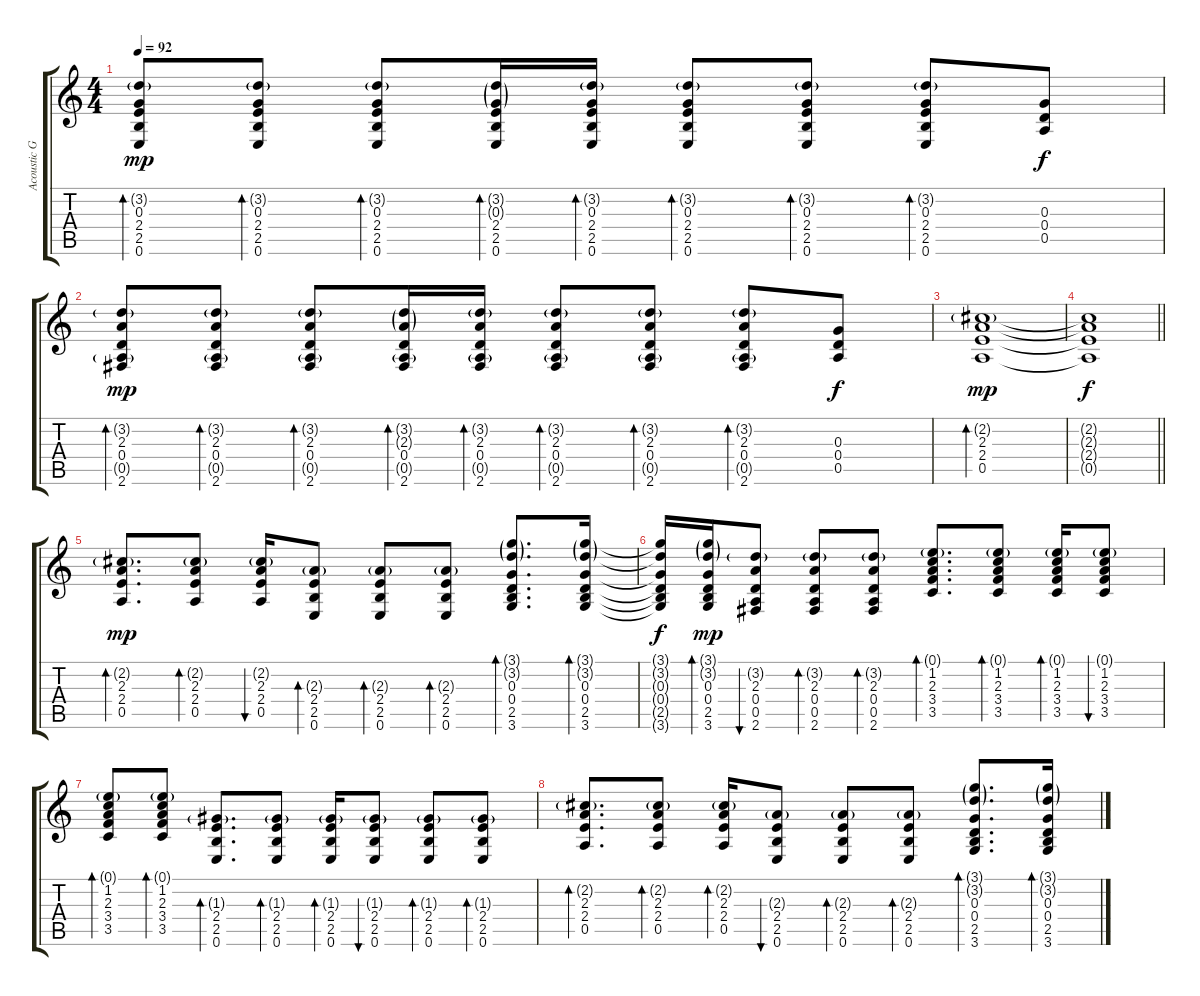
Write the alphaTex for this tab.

\track ("Acoustic Guitar 1" "Acoustic G") {instrument acousticguitarsteel}
\staff {score tabs}
\tuning (E4 B3 G3 D3 A2 E2) {hide}
\ts (4 4)
\tempo 92
\clef g2
\ks c
(3.2{g} 0.3 2.4 2.5 0.6).8{bd 30 dy mp} (3.2{g} 0.3 2.4 2.5 0.6).8{bd 30} (3.2{g} 0.3 2.4 2.5 0.6).8{bd 30} (3.2{g} 0.3{g} 2.4 2.5 0.6).16{bd 30} (3.2{g} 0.3 2.4 2.5 0.6).16{bd 30} (3.2{g} 0.3 2.4 2.5 0.6).8{bd 30} (3.2{g} 0.3 2.4 2.5 0.6).8{bd 30} (3.2{g} 0.3 2.4 2.5 0.6).8{bd 30} (0.3 0.4 0.5).8{dy f} |
(3.2{g} 2.3 0.4 0.5{g} 2.6).8{bd 30 dy mp} (3.2{g} 2.3 0.4 0.5{g} 2.6).8{bd 30} (3.2{g} 2.3 0.4 0.5{g} 2.6).8{bd 30} (3.2{g} 2.3{g} 0.4 0.5{g} 2.6).16{bd 30} (3.2{g} 2.3 0.4 0.5{g} 2.6).16{bd 30} (3.2{g} 2.3 0.4 0.5{g} 2.6).8{bd 60} (3.2{g} 2.3 0.4 0.5{g} 2.6).8{bd 30} (3.2{g} 2.3 0.4 0.5{g} 2.6).8{bd 30} (0.3 0.4 0.5).8{dy f} |
(2.2{g} 2.3 2.4 0.5).1{bd 30 dy mp} |
\barLineRight lightlight
(2.2{t} 2.3{t} 2.4{t} 0.5{t}).1{dy f} |
(2.2{g} 2.3 2.4 0.5).8{d bd 60 dy mp} (2.2{g} 2.3 2.4 0.5).8{bd 60} (2.2{g} 2.3 2.4 0.5).16{bu 60} (2.3{g} 2.4 2.5 0.6).8{bd 60} (2.3{g} 2.4 2.5 0.6).8{bd 60} (2.3{g} 2.4 2.5 0.6).8{bd 60} (3.1{g} 3.2{g} 0.3 0.4 2.5 3.6).8{d bd 60} (3.1{g} 3.2{g} 0.3 0.4 2.5 3.6).16{bd 60} |
(3.1{t} 3.2{t} 0.3{t} 0.4{t} 2.5{t} 3.6{t}).16{dy f} (3.1{g} 3.2{g} 0.3 0.4 2.5 3.6).16{bd 60 dy mp} (3.2{g} 2.3 0.4 0.5 2.6).8{bu 60} (3.2{g} 2.3 0.4 0.5 2.6).8{bd 60} (3.2{g} 2.3 0.4 0.5 2.6).8{bd 60} (0.1{g} 1.2 2.3 3.4 3.5).8{d bd 60} (0.1{g} 1.2 2.3 3.4 3.5).8{bd 60} (0.1{g} 1.2 2.3 3.4 3.5).16{bd 60} (0.1{g} 1.2 2.3 3.4 3.5).8{bu 60} |
(0.1{g} 1.2 2.3 3.4 3.5).8{bd 60} (0.1{g} 1.2 2.3 3.4 3.5).8{bd 60} (1.3{g} 2.4 2.5 0.6).8{d bd 60} (1.3{g} 2.4 2.5 0.6).8{bd 60} (1.3{g} 2.4 2.5 0.6).16{bd 60} (1.3{g} 2.4 2.5 0.6).8{bu 60} (1.3{g} 2.4 2.5 0.6).8{bd 60} (1.3{g} 2.4 2.5 0.6).8{bd 60} |
(2.2{g} 2.3 2.4 0.5).8{d bd 60} (2.2{g} 2.3 2.4 0.5).8{bd 60} (2.2{g} 2.3 2.4 0.5).16{bd 60} (2.3{g} 2.4 2.5 0.6).8{bu 60} (2.3{g} 2.4 2.5 0.6).8{bd 60} (2.3{g} 2.4 2.5 0.6).8{bd 60} (3.1{g} 3.2{g} 0.3 0.4 2.5 3.6).8{d bd 60} (3.1{g} 3.2{g} 0.3 0.4 2.5 3.6).16{bd 60}
